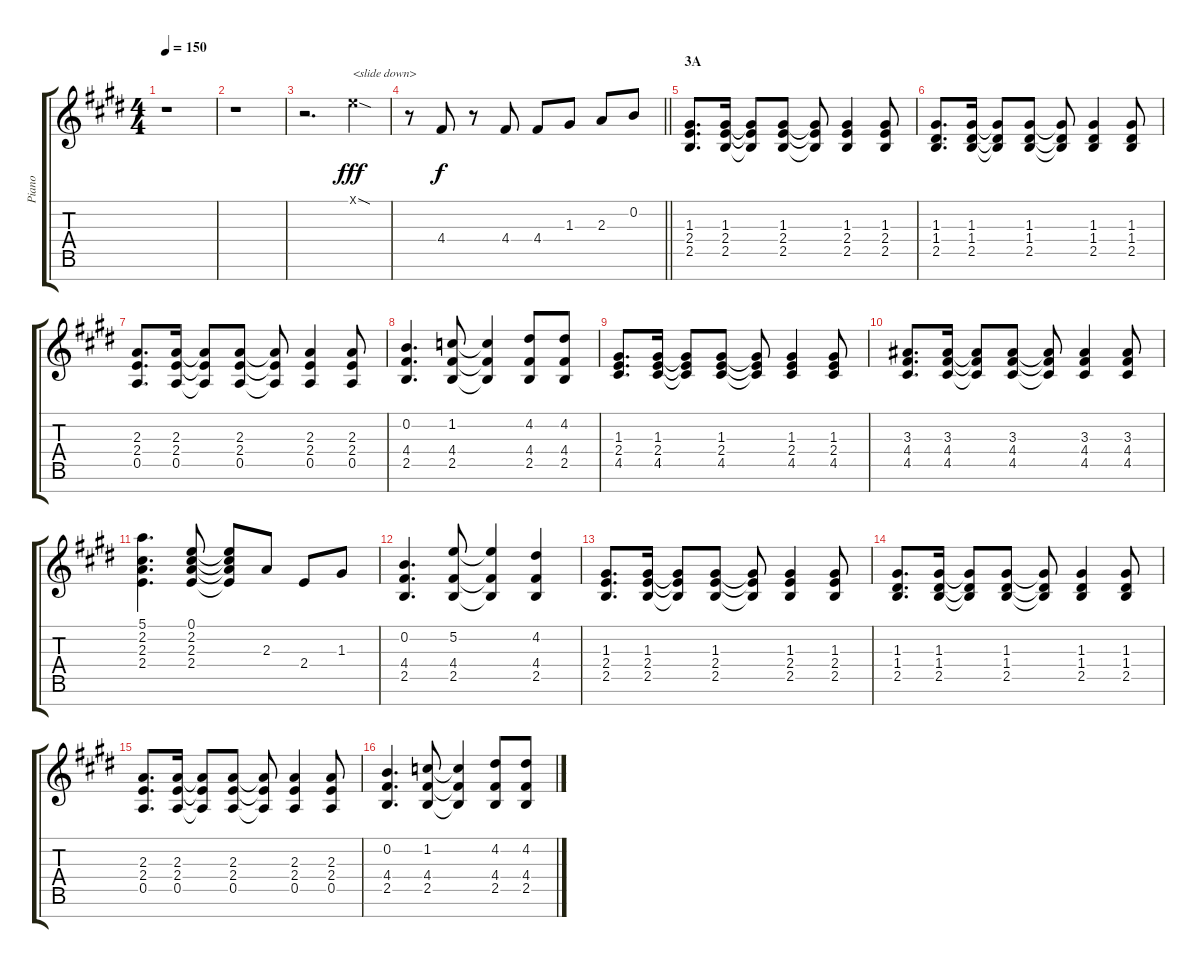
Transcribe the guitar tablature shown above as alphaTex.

\track ("Piano" "Piano") {instrument acousticgrandpiano}
\staff {score tabs}
\tuning (E5 B4 G4 D4 A3 E3 B2) {hide}
\ts (4 4)
\tempo 150
\clef g2
\ks e
r.1{dy f} |
r.1 |
r.2{d} 0.1{sod x}.4{txt "<slide down>" dy fff} |
\barLineRight lightlight
r.8 4.4.8{dy f} r.8 4.4.8 4.4.8 1.3.8 2.3.8 0.2.8 |
\section ("" "3A")
(1.3 2.4 2.5).8{d} (1.3 2.4 2.5).16 (1.3{t} 2.4{t} 2.5{t}).8 (1.3 2.4 2.5).8 (1.3{t} 2.4{t} 2.5{t}).8 (1.3 2.4 2.5).4 (1.3 2.4 2.5).8 |
(1.3 1.4 2.5).8{d} (1.3 1.4 2.5).16 (1.3{t} 1.4{t} 2.5{t}).8 (1.3 1.4 2.5).8 (1.3{t} 1.4{t} 2.5{t}).8 (1.3 1.4 2.5).4 (1.3 1.4 2.5).8 |
(2.3 2.4 0.5).8{d} (2.3 2.4 0.5).16 (2.3{t} 2.4{t} 0.5{t}).8 (2.3 2.4 0.5).8 (2.3{t} 2.4{t} 0.5{t}).8 (2.3 2.4 0.5).4 (2.3 2.4 0.5).8 |
(0.2 4.4 2.5).4{d} (1.2 4.4 2.5).8 (1.2{t} 4.4{t} 2.5{t}).4 (4.2 4.4 2.5).8 (4.2 4.4 2.5).8 |
(1.3 2.4 4.5).8{d} (1.3 2.4 4.5).16 (1.3{t} 2.4{t} 4.5{t}).8 (1.3 2.4 4.5).8 (1.3{t} 2.4{t} 4.5{t}).8 (1.3 2.4 4.5).4 (1.3 2.4 4.5).8 |
(3.3 4.4 4.5).8{d} (3.3 4.4 4.5).16 (3.3{t} 4.4{t} 4.5{t}).8 (3.3 4.4 4.5).8 (3.3{t} 4.4{t} 4.5{t}).8 (3.3 4.4 4.5).4 (3.3 4.4 4.5).8 |
(5.1 2.2 2.3 2.4).4{d} (0.1 2.2 2.3 2.4).8 (0.1{t} 2.2{t} 2.3{t} 2.4{t}).8 2.3.8 2.4.8 1.3.8 |
(0.2 4.4 2.5).4{d} (5.2 4.4 2.5).8 (5.2{t} 4.4{t} 2.5{t}).4 (4.2 4.4 2.5).4 |
(1.3 2.4 2.5).8{d} (1.3 2.4 2.5).16 (1.3{t} 2.4{t} 2.5{t}).8 (1.3 2.4 2.5).8 (1.3{t} 2.4{t} 2.5{t}).8 (1.3 2.4 2.5).4 (1.3 2.4 2.5).8 |
(1.3 1.4 2.5).8{d} (1.3 1.4 2.5).16 (1.3{t} 1.4{t} 2.5{t}).8 (1.3 1.4 2.5).8 (1.3{t} 1.4{t} 2.5{t}).8 (1.3 1.4 2.5).4 (1.3 1.4 2.5).8 |
(2.3 2.4 0.5).8{d} (2.3 2.4 0.5).16 (2.3{t} 2.4{t} 0.5{t}).8 (2.3 2.4 0.5).8 (2.3{t} 2.4{t} 0.5{t}).8 (2.3 2.4 0.5).4 (2.3 2.4 0.5).8 |
(0.2 4.4 2.5).4{d} (1.2 4.4 2.5).8 (1.2{t} 4.4{t} 2.5{t}).4 (4.2 4.4 2.5).8 (4.2 4.4 2.5).8
